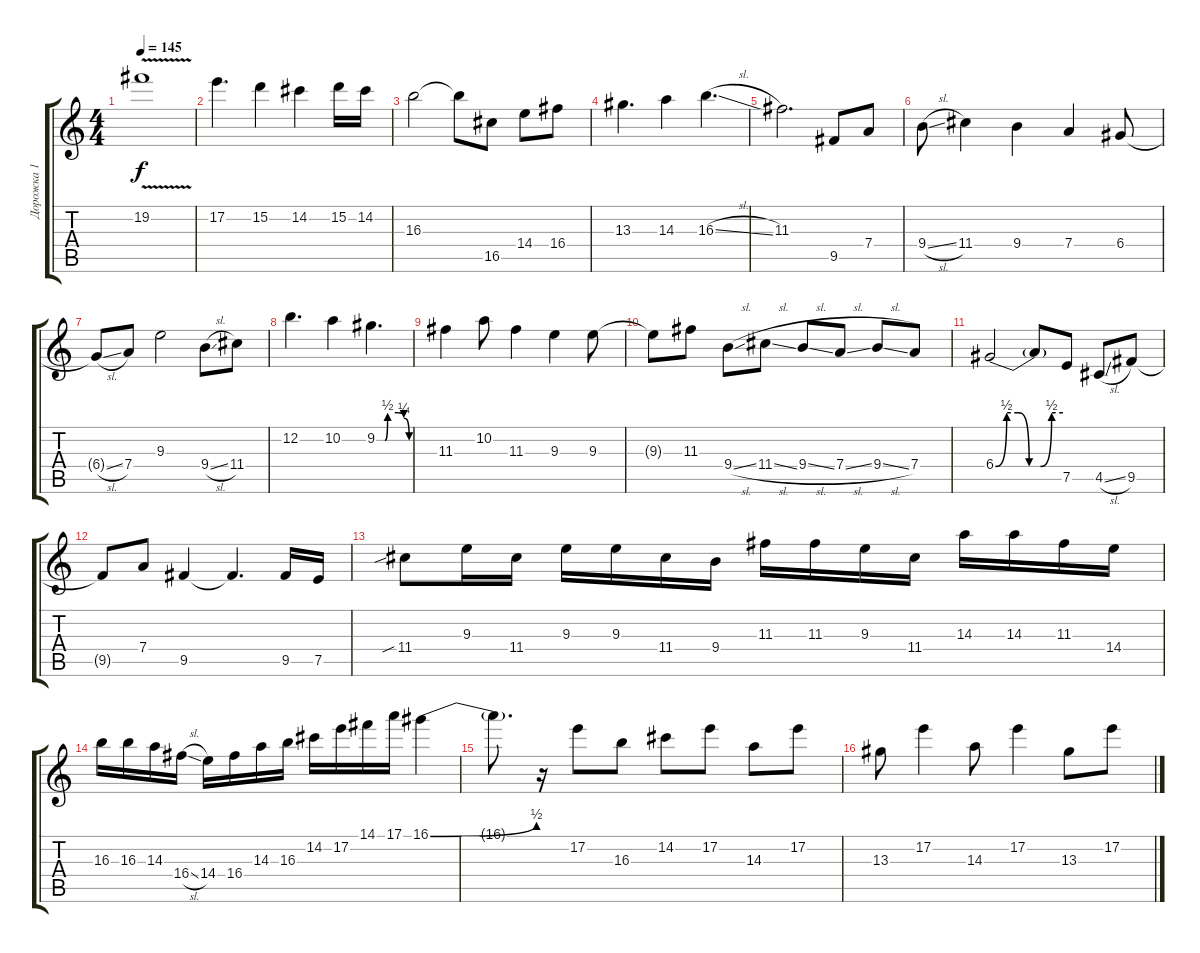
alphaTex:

\track ("Дорожка 1" "Дорожка 1") {instrument distortionguitar}
\staff {score tabs}
\tuning (E4 B3 G3 D3 A2 E2) {hide}
\ts (4 4)
\tempo 145
\clef g2
\ks c
19.2{v}.1{dy f} |
17.2.4{d} 15.2.4 14.2.4 15.2.16 14.2.16 |
16.3.2 16.3{t}.8 16.5.8 14.4.8 16.4.8 |
13.3.4{d} 14.3.4 16.3{sl}.4{d} |
11.3.2{d} 9.5.8 7.4.8 |
9.4{sl}.8 11.4.4 9.4.4 7.4.4 6.4.8 |
6.4{sl t}.8 7.4.8 9.3.2 9.4{sl}.8 11.4.8 |
12.2.4{d} 10.2.4 9.2{be (custom 0 0 15 0 20 2 40 2 50 1 60 0)}.4{d} |
11.3.4 10.2.8 11.3.4 9.3.4 9.3.8 |
9.3{t}.8 11.3.8 9.4{sl}.8 11.4{sl}.8 9.4{sl}.8 7.4{sl}.8 9.4{sl}.8 7.4.8 |
6.4{be (custom 0 0 10 2 20 2 30 0 40 0 50 2 60 2)}.2 6.4{t}.8 7.5.8 4.5{sl}.8 9.5.8 |
9.5{t}.8 7.4.8 9.5.4 9.5{t}.4{d} 9.5.16 7.5.16 |
11.4{sib}.8 9.3.16 11.4.16 9.3.16 9.3.16 11.4.16 9.4.16 11.3.16 11.3.16 9.3.16 11.4.16 14.3.16 14.3.16 11.3.16 14.4.16 |
16.3.16 16.3.16 14.3.16 16.4{sl}.16 14.4.16 16.4.16 14.3.16 16.3.16 14.2.16 17.2.16 14.1.16 17.1.16 16.1{be (bend 0 0 60 2)}.4 |
16.1{t}.8{d} r.16 17.2.8 16.3.8 14.2.8 17.2.8 14.3.8 17.2.8 |
13.3.8 17.2.4 14.3.8 17.2.4 13.3.8 17.2.8
